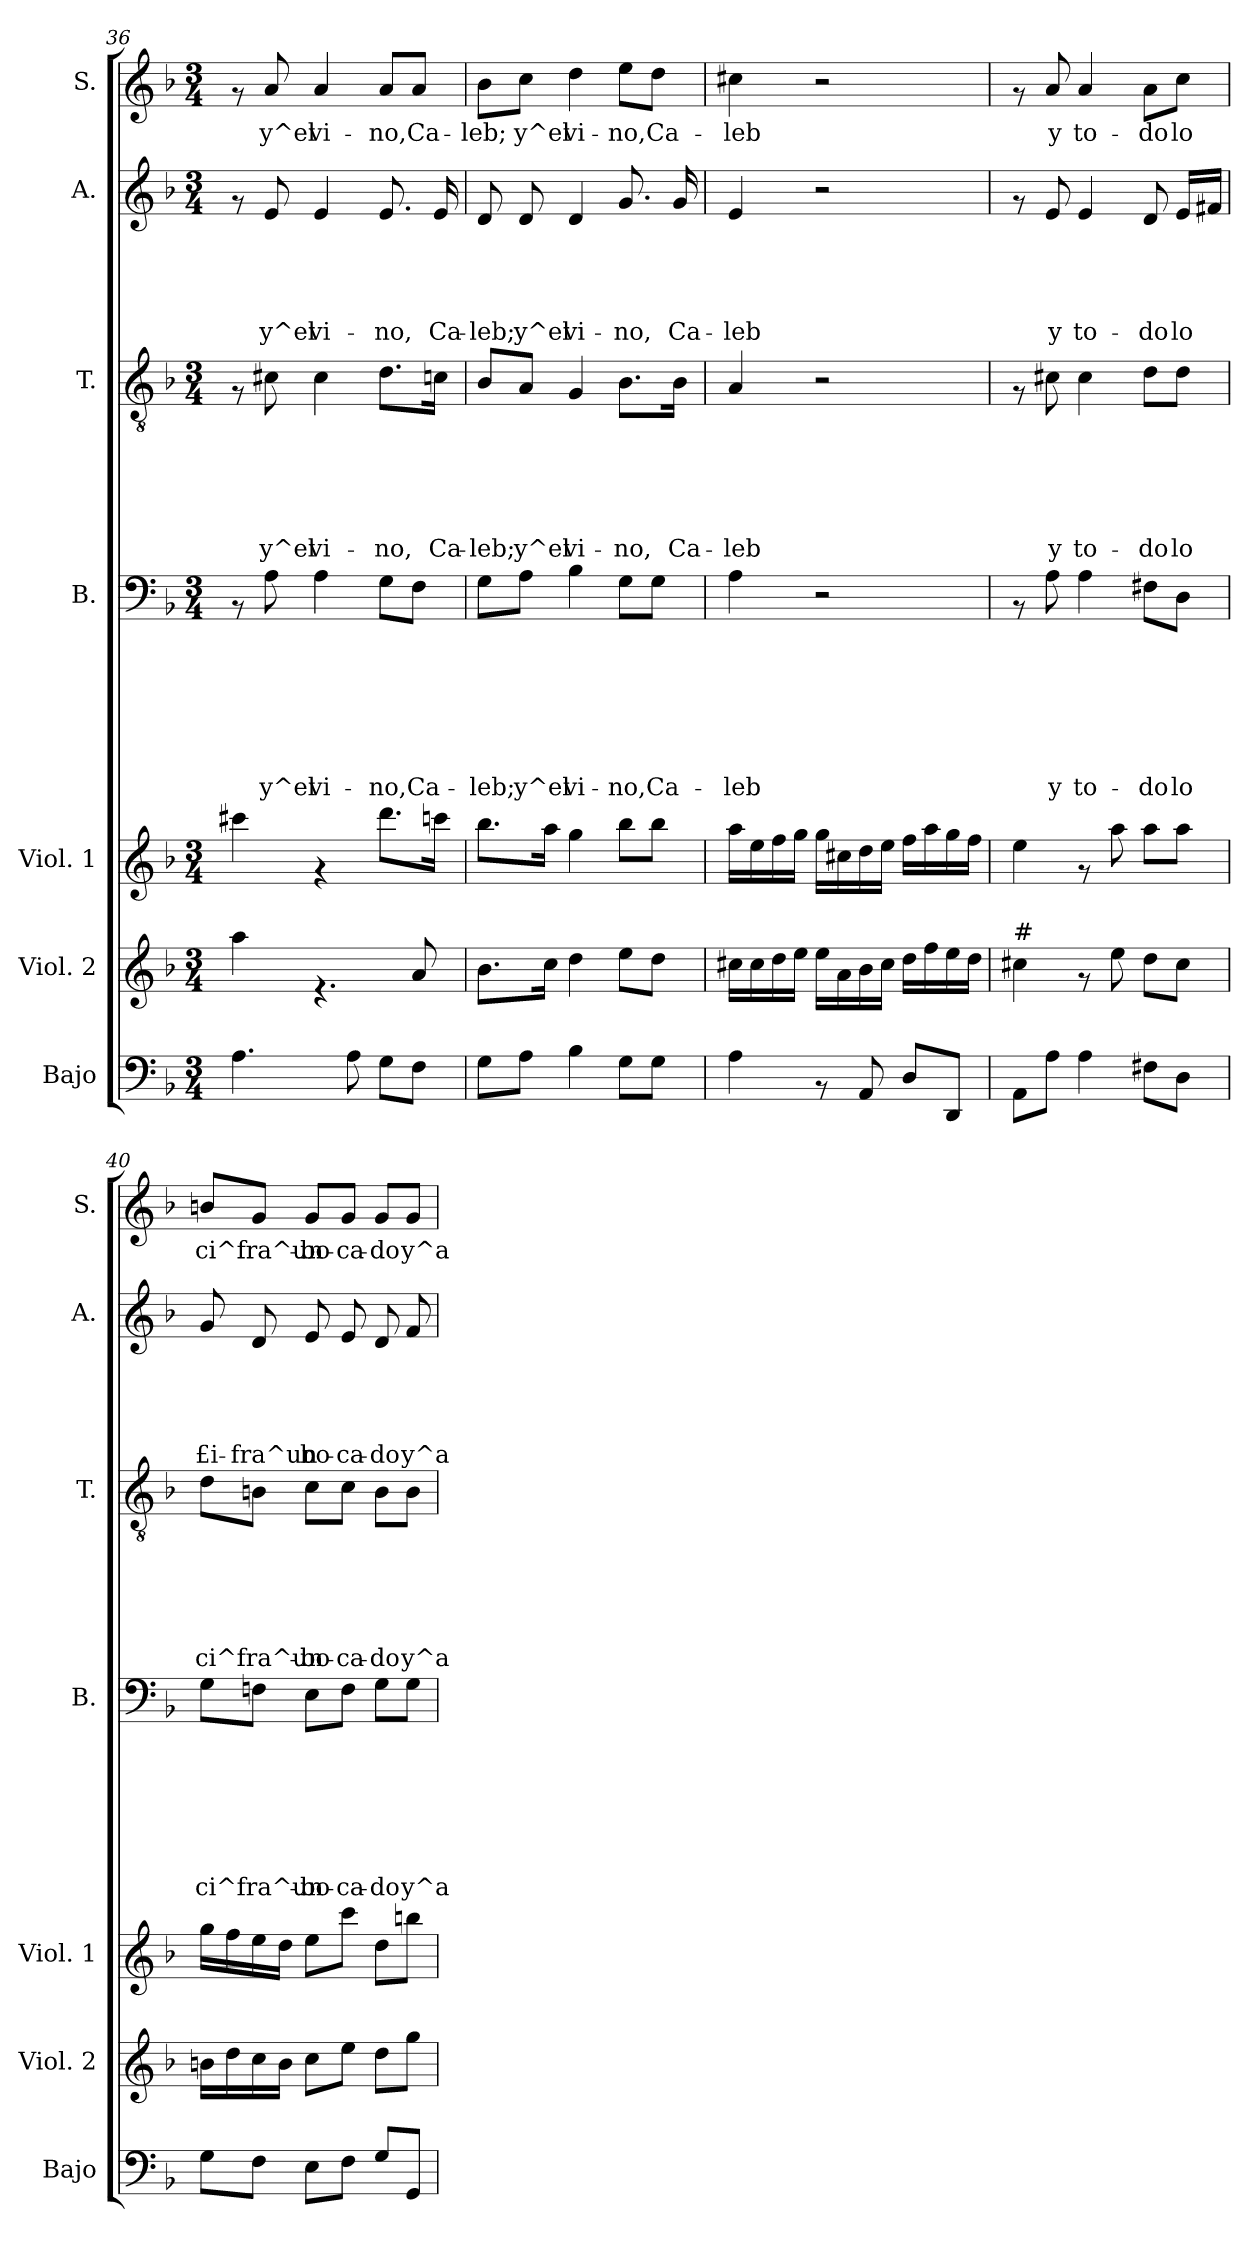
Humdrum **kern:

**kern	**kern	**kern	**kern	**text	**text	**text	**text	**text	**text	**text	**kern	**text	**text	**text	**text	**text	**text	**kern	**text	**text	**text	**text	**text	**kern	**text
*part7	*part6	*part5	*part4	*part4	*part4	*part4	*part4	*part4	*part4	*part4	*part3	*part3	*part3	*part3	*part3	*part3	*part3	*part2	*part2	*part2	*part2	*part2	*part2	*part1	*part1
*staff7	*staff6	*staff5	*staff4	*staff4	*staff4	*staff4	*staff4	*staff4	*staff4	*staff4	*staff3	*staff3	*staff3	*staff3	*staff3	*staff3	*staff3	*staff2	*staff2	*staff2	*staff2	*staff2	*staff2	*staff1	*staff1
*I"Bajo	*I"Viol. 2	*I"Viol. 1	*I"B.	*	*	*	*	*	*	*	*I"T.	*	*	*	*	*	*	*I"A.	*	*	*	*	*	*I"S.	*
*I'Bajo	*I'Viol. 2	*I'Viol. 1	*I'B.	*	*	*	*	*	*	*	*I'T.	*	*	*	*	*	*	*I'A.	*	*	*	*	*	*I'S.	*
!!LO:PB:g=z
*clefF4	*clefG2	*clefG2	*clefF4	*	*	*	*	*	*	*	*clefGv2	*	*	*	*	*	*	*clefG2	*	*	*	*	*	*clefG2	*
*ITrd7c12	*	*	*	*	*	*	*	*	*	*	*	*	*	*	*	*	*	*	*	*	*	*	*	*	*
*k[b-]	*k[b-]	*k[b-]	*k[b-]	*	*	*	*	*	*	*	*k[b-]	*	*	*	*	*	*	*k[b-]	*	*	*	*	*	*k[b-]	*
*F:	*F:	*F:	*F:	*	*	*	*	*	*	*	*F:	*	*	*	*	*	*	*F:	*	*	*	*	*	*F:	*
*M3/4	*M3/4	*M3/4	*M3/4	*	*	*	*	*	*	*	*M3/4	*	*	*	*	*	*	*M3/4	*	*	*	*	*	*M3/4	*
=36	=36	=36	=36	=36	=36	=36	=36	=36	=36	=36	=36	=36	=36	=36	=36	=36	=36	=36	=36	=36	=36	=36	=36	=36	=36
4.AA\	4aa\	4ccc#X\	8rAA	.	.	.	.	.	.	.	8rF	.	.	.	.	.	.	8rf	.	.	.	.	.	8rf	.
!	!	!	!	!	!	!	!	!	!	!LO:LY:b	!	!	!	!	!	!	!LO:LY:b	!	!	!	!	!	!LO:LY:b	!	!LO:LY:b
.	.	.	8A\	.	.	.	.	.	.	y^el	8c#X\	.	.	.	.	.	y^el	8e/	.	.	.	.	y^el	8a/	y^el
!	!	!	!	!	!	!	!	!	!	!LO:LY:b	!	!	!	!	!	!	!LO:LY:b	!	!	!	!	!	!LO:LY:b	!	!LO:LY:b
.	4.rf	4rf	4A\	.	.	.	.	.	.	vi-	4c#\	.	.	.	.	.	vi-	4e/	.	.	.	.	vi-	4a/	vi-
8AA\	.	.	.	.	.	.	.	.	.	.	.	.	.	.	.	.	.	.	.	.	.	.	.	.	.
!	!	!	!	!	!	!	!	!	!	!LO:LY:b	!	!	!	!	!	!	!LO:LY:b	!	!	!	!	!	!LO:LY:b	!	!LO:LY:b
8GG\L	.	8.ddd\L	8G\L	.	.	.	.	.	.	-no,	8.d\L	.	.	.	.	.	-no,	8.e/	.	.	.	.	-no,	8a/L	-no,
!	!	!	!	!	!	!	!	!	!	!LO:LY:b	!	!	!	!	!	!	!	!	!	!	!	!	!	!	!LO:LY:b
8FF\J	8a/	.	8F\J	.	.	.	.	.	.	Ca-	.	.	.	.	.	.	.	.	.	.	.	.	.	8a/J	Ca-
!	!	!	!	!	!	!	!	!	!	!	!	!	!	!	!	!	!LO:LY:b	!	!	!	!	!	!LO:LY:b	!	!
.	.	16cccn\Jk	.	.	.	.	.	.	.	.	16cn\Jk	.	.	.	.	.	Ca-	16e/	.	.	.	.	Ca-	.	.
=37	=37	=37	=37	=37	=37	=37	=37	=37	=37	=37	=37	=37	=37	=37	=37	=37	=37	=37	=37	=37	=37	=37	=37	=37	=37
!	!	!	!	!	!	!	!	!	!	!LO:LY:b	!	!	!	!	!	!	!LO:LY:b	!	!	!	!	!	!LO:LY:b	!	!LO:LY:b
8GG\L	8.b-\L	8.bb-\L	8G\L	.	.	.	.	.	.	-leb;	8B-/L	.	.	.	.	.	-leb;	8d/	.	.	.	.	-leb;	8b-\L	-leb;
!	!	!	!	!	!	!	!	!	!	!LO:LY:b	!	!	!	!	!	!	!LO:LY:b	!	!	!	!	!	!LO:LY:b	!	!LO:LY:b
8AA\J	.	.	8A\J	.	.	.	.	.	.	y^el	8A/J	.	.	.	.	.	y^el	8d/	.	.	.	.	y^el	8cc\J	y^el
.	16cc\Jk	16aa\Jk	.	.	.	.	.	.	.	.	.	.	.	.	.	.	.	.	.	.	.	.	.	.	.
!	!	!	!	!	!	!	!	!	!	!LO:LY:b	!	!	!	!	!	!	!LO:LY:b	!	!	!	!	!	!LO:LY:b	!	!LO:LY:b
4BB-\	4dd\	4gg\	4B-\	.	.	.	.	.	.	vi-	4G/	.	.	.	.	.	vi-	4d/	.	.	.	.	vi-	4dd\	vi-
!	!	!	!	!	!	!	!	!	!	!LO:LY:b	!	!	!	!	!	!	!LO:LY:b	!	!	!	!	!	!LO:LY:b	!	!LO:LY:b
8GG\L	8ee\L	8bb-\L	8G\L	.	.	.	.	.	.	-no,	8.B-\L	.	.	.	.	.	-no,	8.g/	.	.	.	.	-no,	8ee\L	-no,
!	!	!	!	!	!	!	!	!	!	!LO:LY:b	!	!	!	!	!	!	!	!	!	!	!	!	!	!	!LO:LY:b
8GG\J	8dd\J	8bb-\J	8G\J	.	.	.	.	.	.	Ca-	.	.	.	.	.	.	.	.	.	.	.	.	.	8dd\J	Ca-
!	!	!	!	!	!	!	!	!	!	!	!	!	!	!	!	!	!LO:LY:b	!	!	!	!	!	!LO:LY:b	!	!
.	.	.	.	.	.	.	.	.	.	.	16B-\Jk	.	.	.	.	.	Ca-	16g/	.	.	.	.	Ca-	.	.
=38	=38	=38	=38	=38	=38	=38	=38	=38	=38	=38	=38	=38	=38	=38	=38	=38	=38	=38	=38	=38	=38	=38	=38	=38	=38
!	!	!	!	!	!	!	!	!	!	!LO:LY:b	!	!	!	!	!	!	!LO:LY:b	!	!	!	!	!	!LO:LY:b	!	!LO:LY:b
4AA\	16cc#X\LL	16aa\LL	4A\	.	.	.	.	.	.	-leb	4A/	.	.	.	.	.	-leb	4e/	.	.	.	.	-leb	4cc#X\	-leb
.	16cc#\	16ee\	.	.	.	.	.	.	.	.	.	.	.	.	.	.	.	.	.	.	.	.	.	.	.
.	16dd\	16ff\	.	.	.	.	.	.	.	.	.	.	.	.	.	.	.	.	.	.	.	.	.	.	.
.	16ee\JJ	16gg\JJ	.	.	.	.	.	.	.	.	.	.	.	.	.	.	.	.	.	.	.	.	.	.	.
8rAA	16ee\LL	16gg\LL	2r	.	.	.	.	.	.	.	2r	.	.	.	.	.	.	2r	.	.	.	.	.	2r	.
.	16a\	16cc#X\	.	.	.	.	.	.	.	.	.	.	.	.	.	.	.	.	.	.	.	.	.	.	.
8AAA/	16b-\	16dd\	.	.	.	.	.	.	.	.	.	.	.	.	.	.	.	.	.	.	.	.	.	.	.
.	16cc#\JJ	16ee\JJ	.	.	.	.	.	.	.	.	.	.	.	.	.	.	.	.	.	.	.	.	.	.	.
8DD/L	16dd\LL	16ff\LL	.	.	.	.	.	.	.	.	.	.	.	.	.	.	.	.	.	.	.	.	.	.	.
.	16ff\	16aa\	.	.	.	.	.	.	.	.	.	.	.	.	.	.	.	.	.	.	.	.	.	.	.
8DDD/J	16ee\	16gg\	.	.	.	.	.	.	.	.	.	.	.	.	.	.	.	.	.	.	.	.	.	.	.
.	16dd\JJ	16ff\JJ	.	.	.	.	.	.	.	.	.	.	.	.	.	.	.	.	.	.	.	.	.	.	.
=39	=39	=39	=39	=39	=39	=39	=39	=39	=39	=39	=39	=39	=39	=39	=39	=39	=39	=39	=39	=39	=39	=39	=39	=39	=39
!	!LO:TX:a:t=#	!	!	!	!	!	!	!	!	!	!	!	!	!	!	!	!	!	!	!	!	!	!	!	!
8AAA\L	4cc#X\	4ee\	8rAA	.	.	.	.	.	.	.	8rF	.	.	.	.	.	.	8rg	.	.	.	.	.	8rf	.
!	!	!	!	!	!	!	!	!	!	!LO:LY:b	!	!	!	!	!	!	!LO:LY:b	!	!	!	!	!	!LO:LY:b	!	!LO:LY:b
8AA\J	.	.	8A\	.	.	.	.	.	.	y	8c#X\	.	.	.	.	.	y	8e/	.	.	.	.	y	8a/	y
!	!	!	!	!	!	!	!	!	!	!LO:LY:b	!	!	!	!	!	!	!LO:LY:b	!	!	!	!	!	!LO:LY:b	!	!LO:LY:b
4AA\	8rf	8rf	4A\	.	.	.	.	.	.	to-	4c#\	.	.	.	.	.	to-	4e/	.	.	.	.	to-	4a/	to-
.	8ee\	8aa\	.	.	.	.	.	.	.	.	.	.	.	.	.	.	.	.	.	.	.	.	.	.	.
!	!	!	!	!	!	!	!	!	!	!LO:LY:b	!	!	!	!	!	!	!LO:LY:b	!	!	!	!	!	!LO:LY:b	!	!LO:LY:b
8FF#X\L	8dd\L	8aa\L	8F#X\L	.	.	.	.	.	.	-do	8d\L	.	.	.	.	.	-do	8d/	.	.	.	.	-do	8a\L	-do
!	!	!	!	!	!	!	!	!	!	!LO:LY:b	!	!	!	!	!	!	!LO:LY:b	!	!	!	!	!	!LO:LY:b	!	!LO:LY:b
8DD\J	8cc#\J	8aa\J	8D\J	.	.	.	.	.	.	lo	8d\J	.	.	.	.	.	lo	16e/LL	.	.	.	.	lo	8cc\J	lo
.	.	.	.	.	.	.	.	.	.	.	.	.	.	.	.	.	.	16f#X/JJ	.	.	.	.	.	.	.
!!LO:LB:g=z
=40	=40	=40	=40	=40	=40	=40	=40	=40	=40	=40	=40	=40	=40	=40	=40	=40	=40	=40	=40	=40	=40	=40	=40	=40	=40
!	!	!	!	!	!	!	!	!	!	!LO:LY:b	!	!	!	!	!	!	!LO:LY:b	!	!	!	!	!	!LO:LY:b	!	!LO:LY:b
8GG\L	16bn\LL	16gg\LL	8G\L	.	.	.	.	.	.	ci^fra^un-	8d\L	.	.	.	.	.	ci^fra^un-	8g/	.	.	.	.	£i-	8bn/L	ci^fra^un-
.	16dd\	16ff\	.	.	.	.	.	.	.	.	.	.	.	.	.	.	.	.	.	.	.	.	.	.	.
!	!	!	!	!	!	!	!	!	!	!	!	!	!	!	!	!	!	!	!	!	!	!	!LO:LY:b	!	!
8FF\J	16cc\	16ee\	8Fn\J	.	.	.	.	.	.	.	8Bn\J	.	.	.	.	.	.	8d/	.	.	.	.	-fra^un	8g/J	.
.	16b\JJ	16dd\JJ	.	.	.	.	.	.	.	.	.	.	.	.	.	.	.	.	.	.	.	.	.	.	.
!	!	!	!	!	!	!	!	!	!	!LO:LY:b	!	!	!	!	!	!	!LO:LY:b	!	!	!	!	!	!LO:LY:b	!	!LO:LY:b
8EE\L	8cc\L	8ee\L	8E\L	.	.	.	.	.	.	-bo-	8c\L	.	.	.	.	.	-bo-	8e/	.	.	.	.	bo-	8g/L	-bo-
!	!	!	!	!	!	!	!	!	!	!LO:LY:b	!	!	!	!	!	!	!LO:LY:b	!	!	!	!	!	!LO:LY:b	!	!LO:LY:b
8FF\J	8ee\J	8ccc\J	8F\J	.	.	.	.	.	.	-ca-	8c\J	.	.	.	.	.	-ca-	8e/	.	.	.	.	-ca-	8g/J	-ca-
!	!	!	!	!	!	!	!	!	!	!LO:LY:b	!	!	!	!	!	!	!LO:LY:b	!	!	!	!	!	!LO:LY:b	!	!LO:LY:b
8GG/L	8dd\L	8dd\L	8G\L	.	.	.	.	.	.	-do	8B\L	.	.	.	.	.	-do	8d/	.	.	.	.	-do	8g/L	-do
!	!	!	!	!	!	!	!	!	!	!LO:LY:b	!	!	!	!	!	!	!LO:LY:b	!	!	!	!	!	!LO:LY:b	!	!LO:LY:b
8GGG/J	8gg\J	8bbn\J	8G\J	.	.	.	.	.	.	y^a	8B\J	.	.	.	.	.	y^a	8f/	.	.	.	.	y^a	8g/J	y^a
=	=	=	=	=	=	=	=	=	=	=	=	=	=	=	=	=	=	=	=	=	=	=	=	=	=
*-	*-	*-	*-	*-	*-	*-	*-	*-	*-	*-	*-	*-	*-	*-	*-	*-	*-	*-	*-	*-	*-	*-	*-	*-	*-
